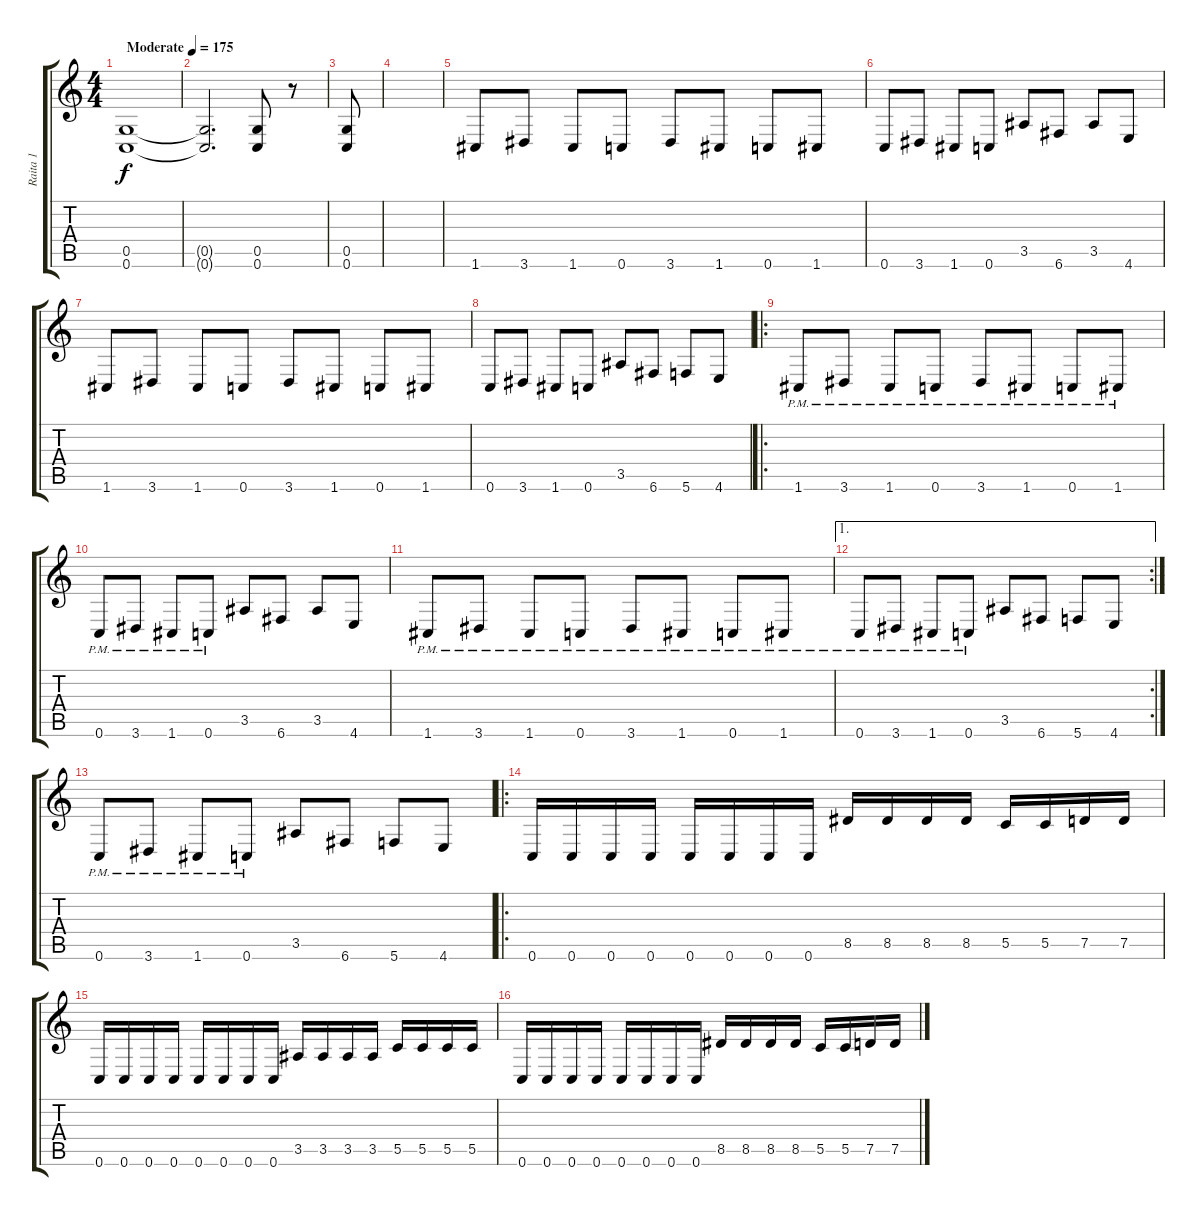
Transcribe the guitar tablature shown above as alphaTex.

\track ("Raita 1" "Raita 1") {instrument distortionguitar}
\staff {score tabs}
\tuning (D4 A3 F3 C3 G2 C2) {hide}
\ts (4 4)
\tempo (175 "Moderate")
\clef g2
\ks c
(0.5 0.6).1{dy f instrument distortionguitar} |
(0.5{t} 0.6{t}).2{d} (0.5 0.6).8 r.8 |
(0.5 0.6).8 |
|
1.6.8 3.6.8 1.6.8 0.6.8 3.6.8 1.6.8 0.6.8 1.6.8 |
0.6.8 3.6.8 1.6.8 0.6.8 3.5.8 6.6.8 3.5.8 4.6.8 |
1.6.8 3.6.8 1.6.8 0.6.8 3.6.8 1.6.8 0.6.8 1.6.8 |
0.6.8 3.6.8 1.6.8 0.6.8 3.5.8 6.6.8 5.6.8 4.6.8 |
\ro
1.6{pm}.8 3.6{pm}.8 1.6{pm}.8 0.6{pm}.8 3.6{pm}.8 1.6{pm}.8 0.6{pm}.8 1.6{pm}.8 |
0.6{pm}.8 3.6{pm}.8 1.6{pm}.8 0.6{pm}.8 3.5.8 6.6.8 3.5.8 4.6.8 |
1.6{pm}.8 3.6{pm}.8 1.6{pm}.8 0.6{pm}.8 3.6{pm}.8 1.6{pm}.8 0.6{pm}.8 1.6{pm}.8 |
\ae 1
\rc 2
0.6{pm}.8 3.6{pm}.8 1.6{pm}.8 0.6{pm}.8 3.5.8 6.6.8 5.6.8 4.6.8 |
0.6{pm}.8 3.6{pm}.8 1.6{pm}.8 0.6{pm}.8 3.5.8 6.6.8 5.6.8 4.6.8 |
\ro
0.6.16 0.6.16 0.6.16 0.6.16 0.6.16 0.6.16 0.6.16 0.6.16 8.5.16 8.5.16 8.5.16 8.5.16 5.5.16 5.5.16 7.5.16 7.5.16 |
0.6.16 0.6.16 0.6.16 0.6.16 0.6.16 0.6.16 0.6.16 0.6.16 3.5.16 3.5.16 3.5.16 3.5.16 5.5.16 5.5.16 5.5.16 5.5.16 |
0.6.16 0.6.16 0.6.16 0.6.16 0.6.16 0.6.16 0.6.16 0.6.16 8.5.16 8.5.16 8.5.16 8.5.16 5.5.16 5.5.16 7.5.16 7.5.16
